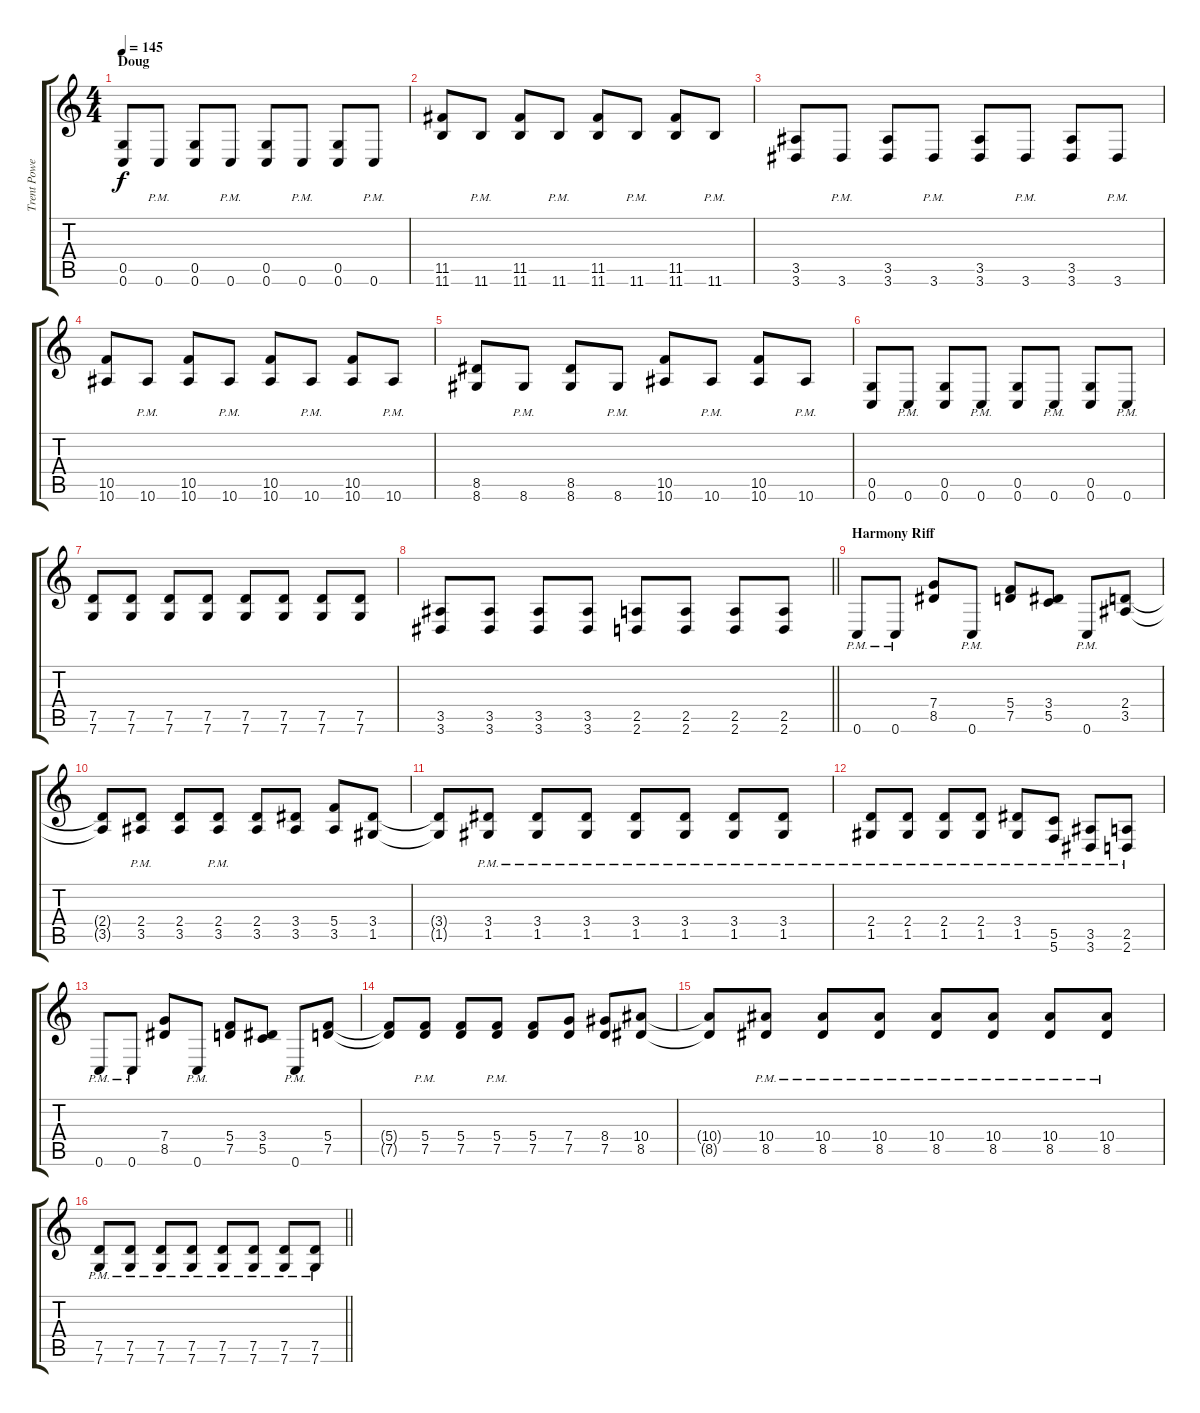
\track ("Trent Powell" "Trent Powe") {instrument distortionguitar}
\staff {score tabs}
\tuning (D4 A3 F3 C3 G2 C2) {hide}
\ts (4 4)
\section ("" "Doug")
\tempo 145
\clef g2
\ks c
(0.5 0.6).8{dy f} 0.6{pm}.8 (0.5 0.6).8 0.6{pm}.8 (0.5 0.6).8 0.6{pm}.8 (0.5 0.6).8 0.6{pm}.8 |
(11.5 11.6).8 11.6{pm}.8 (11.5 11.6).8 11.6{pm}.8 (11.5 11.6).8 11.6{pm}.8 (11.5 11.6).8 11.6{pm}.8 |
(3.5 3.6).8 3.6{pm}.8 (3.5 3.6).8 3.6{pm}.8 (3.5 3.6).8 3.6{pm}.8 (3.5 3.6).8 3.6{pm}.8 |
(10.5 10.6).8 10.6{pm}.8 (10.5 10.6).8 10.6{pm}.8 (10.5 10.6).8 10.6{pm}.8 (10.5 10.6).8 10.6{pm}.8 |
(8.5 8.6).8 8.6{pm}.8 (8.5 8.6).8 8.6{pm}.8 (10.5 10.6).8 10.6{pm}.8 (10.5 10.6).8 10.6{pm}.8 |
(0.5 0.6).8 0.6{pm}.8 (0.5 0.6).8 0.6{pm}.8 (0.5 0.6).8 0.6{pm}.8 (0.5 0.6).8 0.6{pm}.8 |
(7.5 7.6).8 (7.5 7.6).8 (7.5 7.6).8 (7.5 7.6).8 (7.5 7.6).8 (7.5 7.6).8 (7.5 7.6).8 (7.5 7.6).8 |
\barLineRight lightlight
(3.5 3.6).8 (3.5 3.6).8 (3.5 3.6).8 (3.5 3.6).8 (2.5 2.6).8 (2.5 2.6).8 (2.5 2.6).8 (2.5 2.6).8 |
\section ("" "Harmony Riff")
0.6{pm}.8 0.6{pm}.8 (7.4 8.5).8 0.6{pm}.8 (5.4 7.5).8 (3.4 5.5).8 0.6{pm}.8 (2.4 3.5).8 |
(2.4{t} 3.5{t}).8 (2.4{pm} 3.5{pm}).8 (2.4 3.5).8 (2.4{pm} 3.5{pm}).8 (2.4 3.5).8 (3.4 3.5).8 (5.4 3.5).8 (3.4 1.5).8 |
(3.4{t} 1.5{t}).8 (3.4{pm} 1.5{pm}).8 (3.4{pm} 1.5{pm}).8 (3.4{pm} 1.5{pm}).8 (3.4{pm} 1.5{pm}).8 (3.4{pm} 1.5{pm}).8 (3.4{pm} 1.5{pm}).8 (3.4{pm} 1.5{pm}).8 |
(2.4{pm} 1.5{pm}).8 (2.4{pm} 1.5{pm}).8 (2.4{pm} 1.5{pm}).8 (2.4{pm} 1.5{pm}).8 (3.4{pm} 1.5{pm}).8 (5.5{pm} 5.6{pm}).8 (3.5{pm} 3.6{pm}).8 (2.5{pm} 2.6{pm}).8 |
0.6{pm}.8 0.6{pm}.8 (7.4 8.5).8 0.6{pm}.8 (5.4 7.5).8 (3.4 5.5).8 0.6{pm}.8 (5.4 7.5).8 |
(5.4{t} 7.5{t}).8 (5.4{pm} 7.5{pm}).8 (5.4 7.5).8 (5.4{pm} 7.5{pm}).8 (5.4 7.5).8 (7.4 7.5).8 (8.4 7.5).8 (10.4 8.5).8 |
(10.4{t} 8.5{t}).8 (10.4{pm} 8.5{pm}).8 (10.4{pm} 8.5{pm}).8 (10.4{pm} 8.5{pm}).8 (10.4{pm} 8.5{pm}).8 (10.4{pm} 8.5{pm}).8 (10.4{pm} 8.5{pm}).8 (10.4{pm} 8.5{pm}).8 |
\barLineRight lightlight
(7.5{pm} 7.6{pm}).8 (7.5{pm} 7.6{pm}).8 (7.5{pm} 7.6{pm}).8 (7.5{pm} 7.6{pm}).8 (7.5{pm} 7.6{pm}).8 (7.5{pm} 7.6{pm}).8 (7.5{pm} 7.6{pm}).8 (7.5{pm} 7.6{pm}).8
